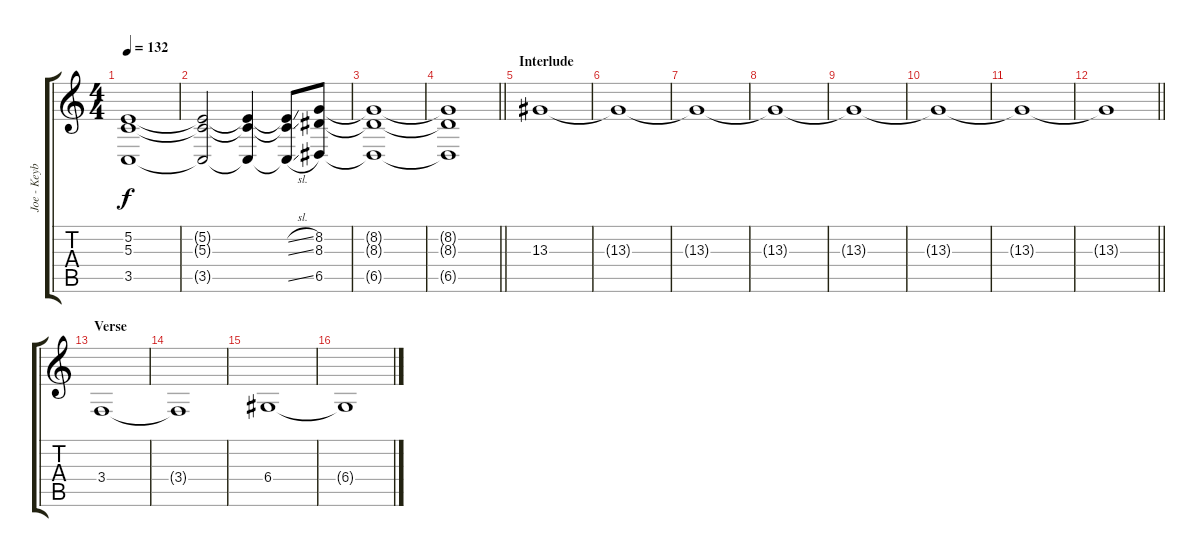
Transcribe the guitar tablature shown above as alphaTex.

\track ("Joe - Keyboards" "Joe - Keyb") {instrument lead2sawtooth}
\staff {score tabs}
\tuning (E4 B3 G3 D3 A2 E2) {hide}
\ts (4 4)
\tempo 132
\clef g2
\ks c
(5.2{t} 5.3{t} 3.5{t}).1{dy f} |
(5.2{t} 5.3{t} 3.5{t}).2 (5.2{t} 5.3{t} 3.5{t}).4 (5.2{sl t} 5.3{sl t} 3.5{sl t}).8 (8.2 8.3 6.5).8 |
(8.2{t} 8.3{t} 6.5{t}).1 |
\barLineRight lightlight
(8.2{t} 8.3{t} 6.5{t}).1 |
\section ("" "Interlude")
13.3.1 |
13.3{t}.1 |
13.3{t}.1 |
13.3{t}.1 |
13.3{t}.1 |
13.3{t}.1 |
13.3{t}.1 |
\barLineRight lightlight
13.3{t}.1 |
\section ("" "Verse")
3.4.1{instrument pad2warm} |
3.4{t}.1 |
6.4.1 |
6.4{t}.1
